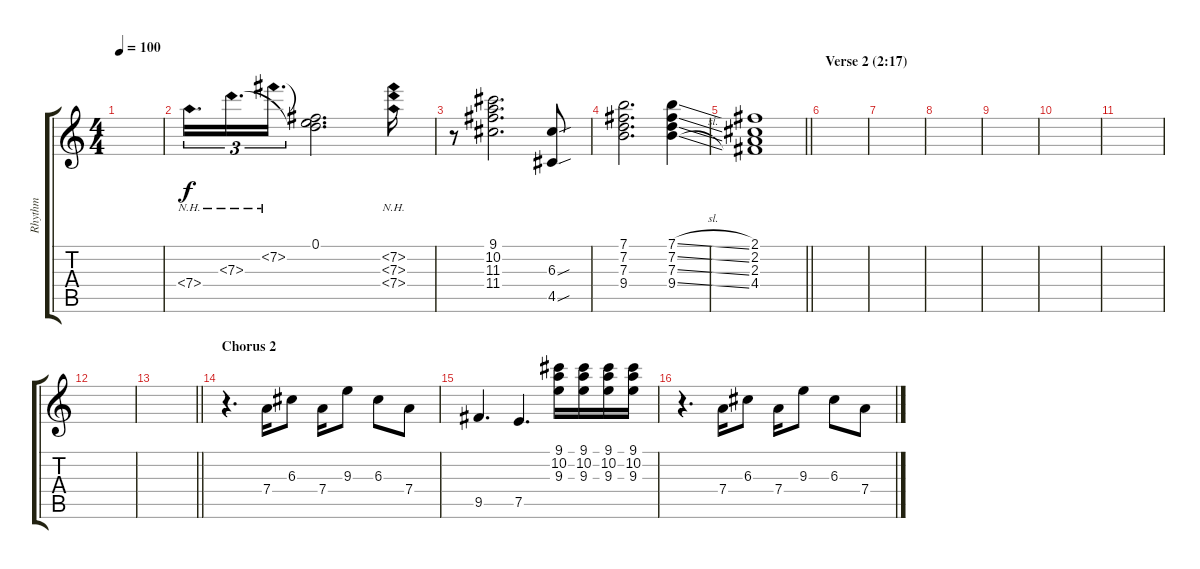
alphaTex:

\track ("Rhythm" "Rhythm") {instrument electricguitarjazz}
\staff {score tabs}
\tuning (E4 B3 G3 D3 A2 E2) {hide}
\ts (4 4)
\tempo 100
\clef g2
\ks c
|
7.4{nh}.16{d tu (3 2)} 7.3{nh}.16{d tu (3 2)} 7.2{nh}.16{d tu (3 2)} (0.1 7.2{t} 7.3{t}).2{d} (7.2{nh} 7.3{nh} 7.4{nh}).16 |
r.8 (9.1 10.2 11.3 11.4).2{d} (6.3{sou} 4.5{sou}).8 |
(7.1 7.2 7.3 9.4).2{d} (7.1{sl} 7.2{sl} 7.3{sl} 9.4{sl}).4 |
\barLineRight lightlight
(2.1 2.2 2.3 4.4).1 |
\section ("" "Verse 2 (2:17)")
|
|
|
|
|
|
|
\barLineRight lightlight
|
\section ("" "Chorus 2")
r.4{d} 7.4.16 6.3.8 7.4.16 9.3.8 6.3.8 7.4.8 |
9.5.4{d} 7.5.4{d} (9.1 10.2 9.3).16 (9.1 10.2 9.3).16 (9.1 10.2 9.3).16 (9.1 10.2 9.3).16 |
r.4{d} 7.4.16 6.3.8 7.4.16 9.3.8 6.3.8 7.4.8
